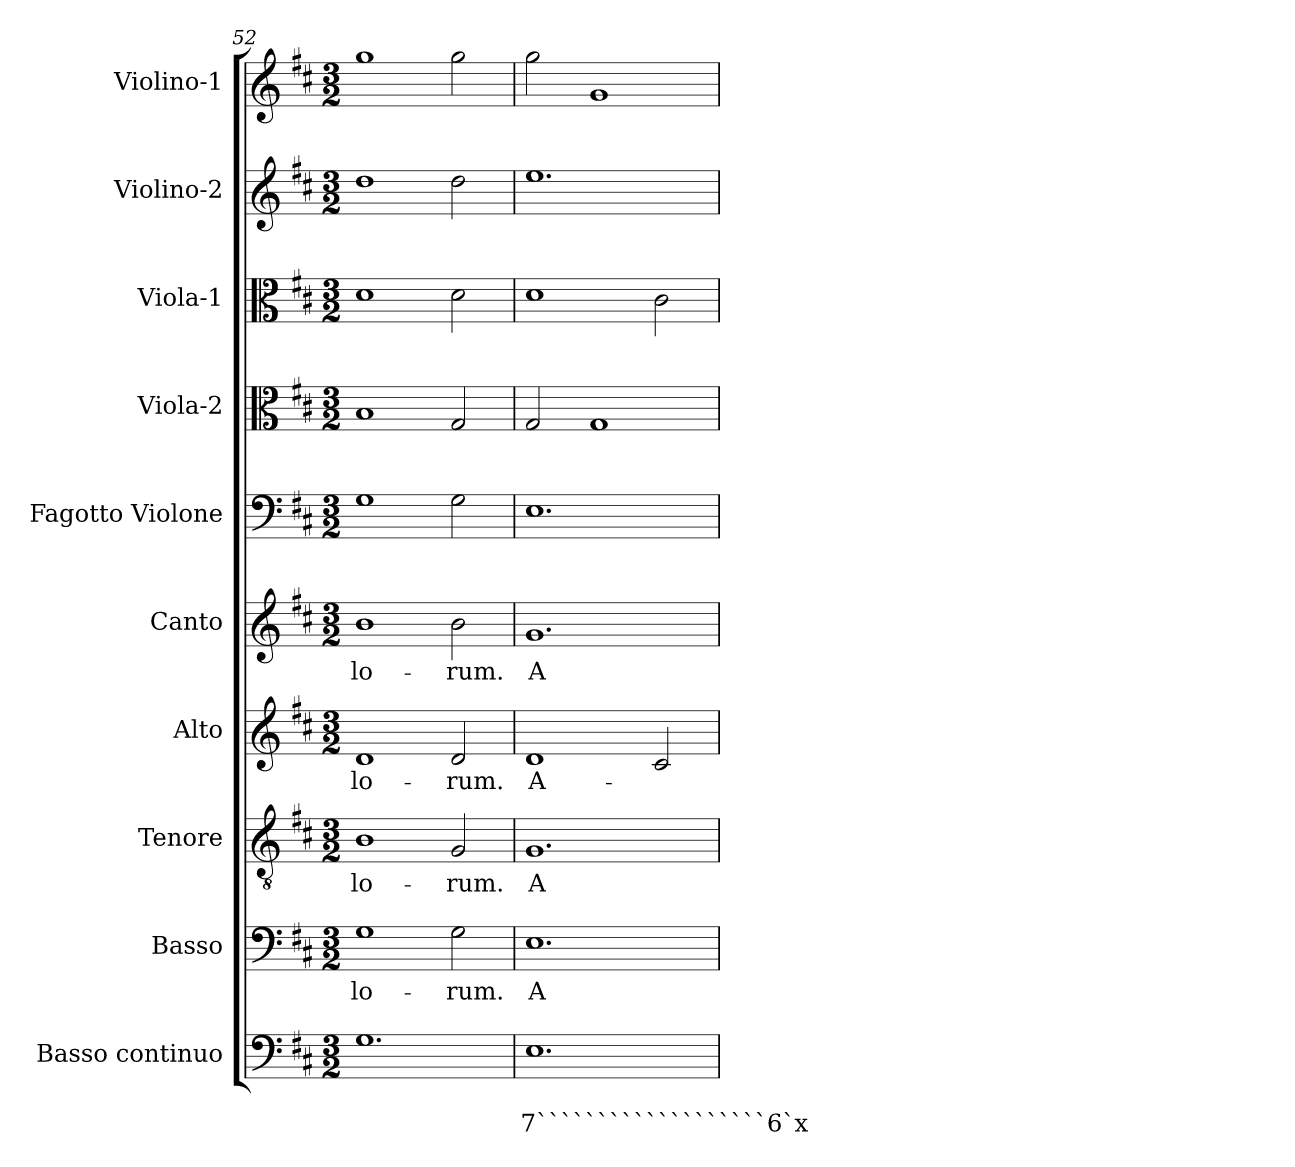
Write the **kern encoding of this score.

**kern	**text	**text	**kern	**text	**kern	**text	**kern	**text	**kern	**text	**kern	**kern	**kern	**kern	**kern
*part10	*part10	*part10	*part9	*part9	*part8	*part8	*part7	*part7	*part6	*part6	*part5	*part4	*part3	*part2	*part1
*staff10	*staff10	*staff10	*staff9	*staff9	*staff8	*staff8	*staff7	*staff7	*staff6	*staff6	*staff5	*staff4	*staff3	*staff2	*staff1
*I"Basso continuo	*	*	*I"Basso	*	*I"Tenore	*	*I"Alto	*	*I"Canto	*	*I"Fagotto Violone	*I"Viola-2	*I"Viola-1	*I"Violino-2	*I"Violino-1
*I'BC	*	*	*I'B	*	*I'T	*	*I'A	*	*I'C	*	*I'Fg	*I'Va2	*I'Va1	*I'Vi2	*I'Vi1
*clefF4	*	*	*clefF4	*	*clefGv2	*	*clefG2	*	*clefG2	*	*clefF4	*clefC3	*clefC3	*clefG2	*clefG2
*k[f#c#]	*	*	*k[f#c#]	*	*k[f#c#]	*	*k[f#c#]	*	*k[f#c#]	*	*k[f#c#]	*k[f#c#]	*k[f#c#]	*k[f#c#]	*k[f#c#]
*D:	*	*	*D:	*	*D:	*	*D:	*	*D:	*	*D:	*D:	*D:	*D:	*D:
*M3/2	*	*	*M3/2	*	*M3/2	*	*M3/2	*	*M3/2	*	*M3/2	*M3/2	*M3/2	*M3/2	*M3/2
=52	=52	=52	=52	=52	=52	=52	=52	=52	=52	=52	=52	=52	=52	=52	=52
!	!	!	!	!LO:LY:b	!	!	!	!	!	!	!	!	!	!	!
!	!	!	!	!	!	!LO:LY:b	!	!	!	!	!	!	!	!	!
!	!	!	!	!	!	!	!	!LO:LY:b	!	!	!	!	!	!	!
!	!	!	!	!	!	!	!	!	!	!LO:LY:b	!	!	!	!	!
1.G	.	.	1G	-lo-	1B	-lo-	1d	-lo-	1b	-lo-	1G	1B	1d	1dd	1gg
!	!	!	!	!LO:LY:b	!	!	!	!	!	!	!	!	!	!	!
!	!	!	!	!	!	!LO:LY:b	!	!	!	!	!	!	!	!	!
!	!	!	!	!	!	!	!	!LO:LY:b	!	!	!	!	!	!	!
!	!	!	!	!	!	!	!	!	!	!LO:LY:b	!	!	!	!	!
.	.	.	2G\	-rum.	2G/	-rum.	2d/	-rum.	2b\	-rum.	2G\	2G/	2d\	2dd\	2gg\
=53	=53	=53	=53	=53	=53	=53	=53	=53	=53	=53	=53	=53	=53	=53	=53
!	!	!LO:LY:b	!	!	!	!	!	!	!	!	!	!	!	!	!
!	!	!	!	!LO:LY:b	!	!	!	!	!	!	!	!	!	!	!
!	!	!	!	!	!	!LO:LY:b	!	!	!	!	!	!	!	!	!
!	!	!	!	!	!	!	!	!LO:LY:b	!	!	!	!	!	!	!
!	!	!	!	!	!	!	!	!	!	!LO:LY:b	!	!	!	!	!
1.E	.	7```````````````````6`x	1.E	A-	1.G	A-	1d	A-	1.g	A-	1.E	2G/	1d	1.ee	2gg\
.	.	.	.	.	.	.	.	.	.	.	.	1G	.	.	1g
.	.	.	.	.	.	.	2c#/	.	.	.	.	.	2c#\	.	.
=	=	=	=	=	=	=	=	=	=	=	=	=	=	=	=
*-	*-	*-	*-	*-	*-	*-	*-	*-	*-	*-	*-	*-	*-	*-	*-
